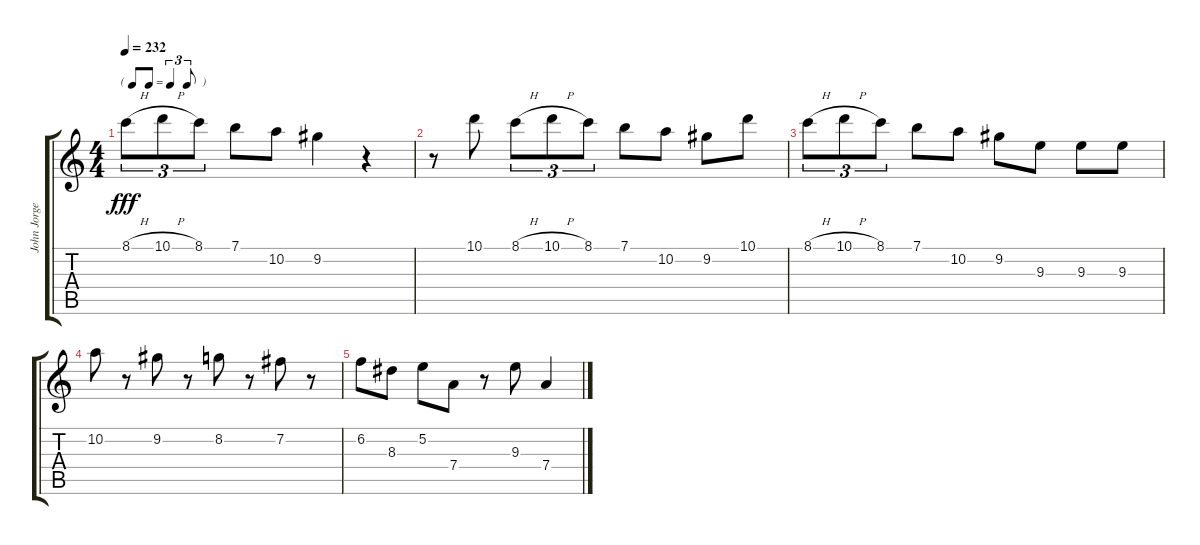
\track ("John Jorgenson - Lead" "John Jorge") {instrument acousticguitarsteel}
\staff {score tabs}
\tuning (E4 B3 G3 D3 A2 E2) {hide}
\ts (4 4)
\tf triplet8th
\tempo 232
\clef g2
\ks c
8.1{h}.8{tu (3 2) dy fff} 10.1{h}.8{tu (3 2)} 8.1.8{tu (3 2)} 7.1.8 10.2.8 9.2.4 r.4 |
r.8 10.1.8 8.1{h}.8{tu (3 2)} 10.1{h}.8{tu (3 2)} 8.1.8{tu (3 2)} 7.1.8 10.2.8 9.2.8 10.1.8 |
8.1{h}.8{tu (3 2)} 10.1{h}.8{tu (3 2)} 8.1.8{tu (3 2)} 7.1.8 10.2.8 9.2.8 9.3.8 9.3.8 9.3.8 |
10.2.8 r.8 9.2.8 r.8 8.2.8 r.8 7.2.8 r.8 |
6.2.8 8.3.8 5.2.8 7.4.8 r.8 9.3.8 7.4.4
